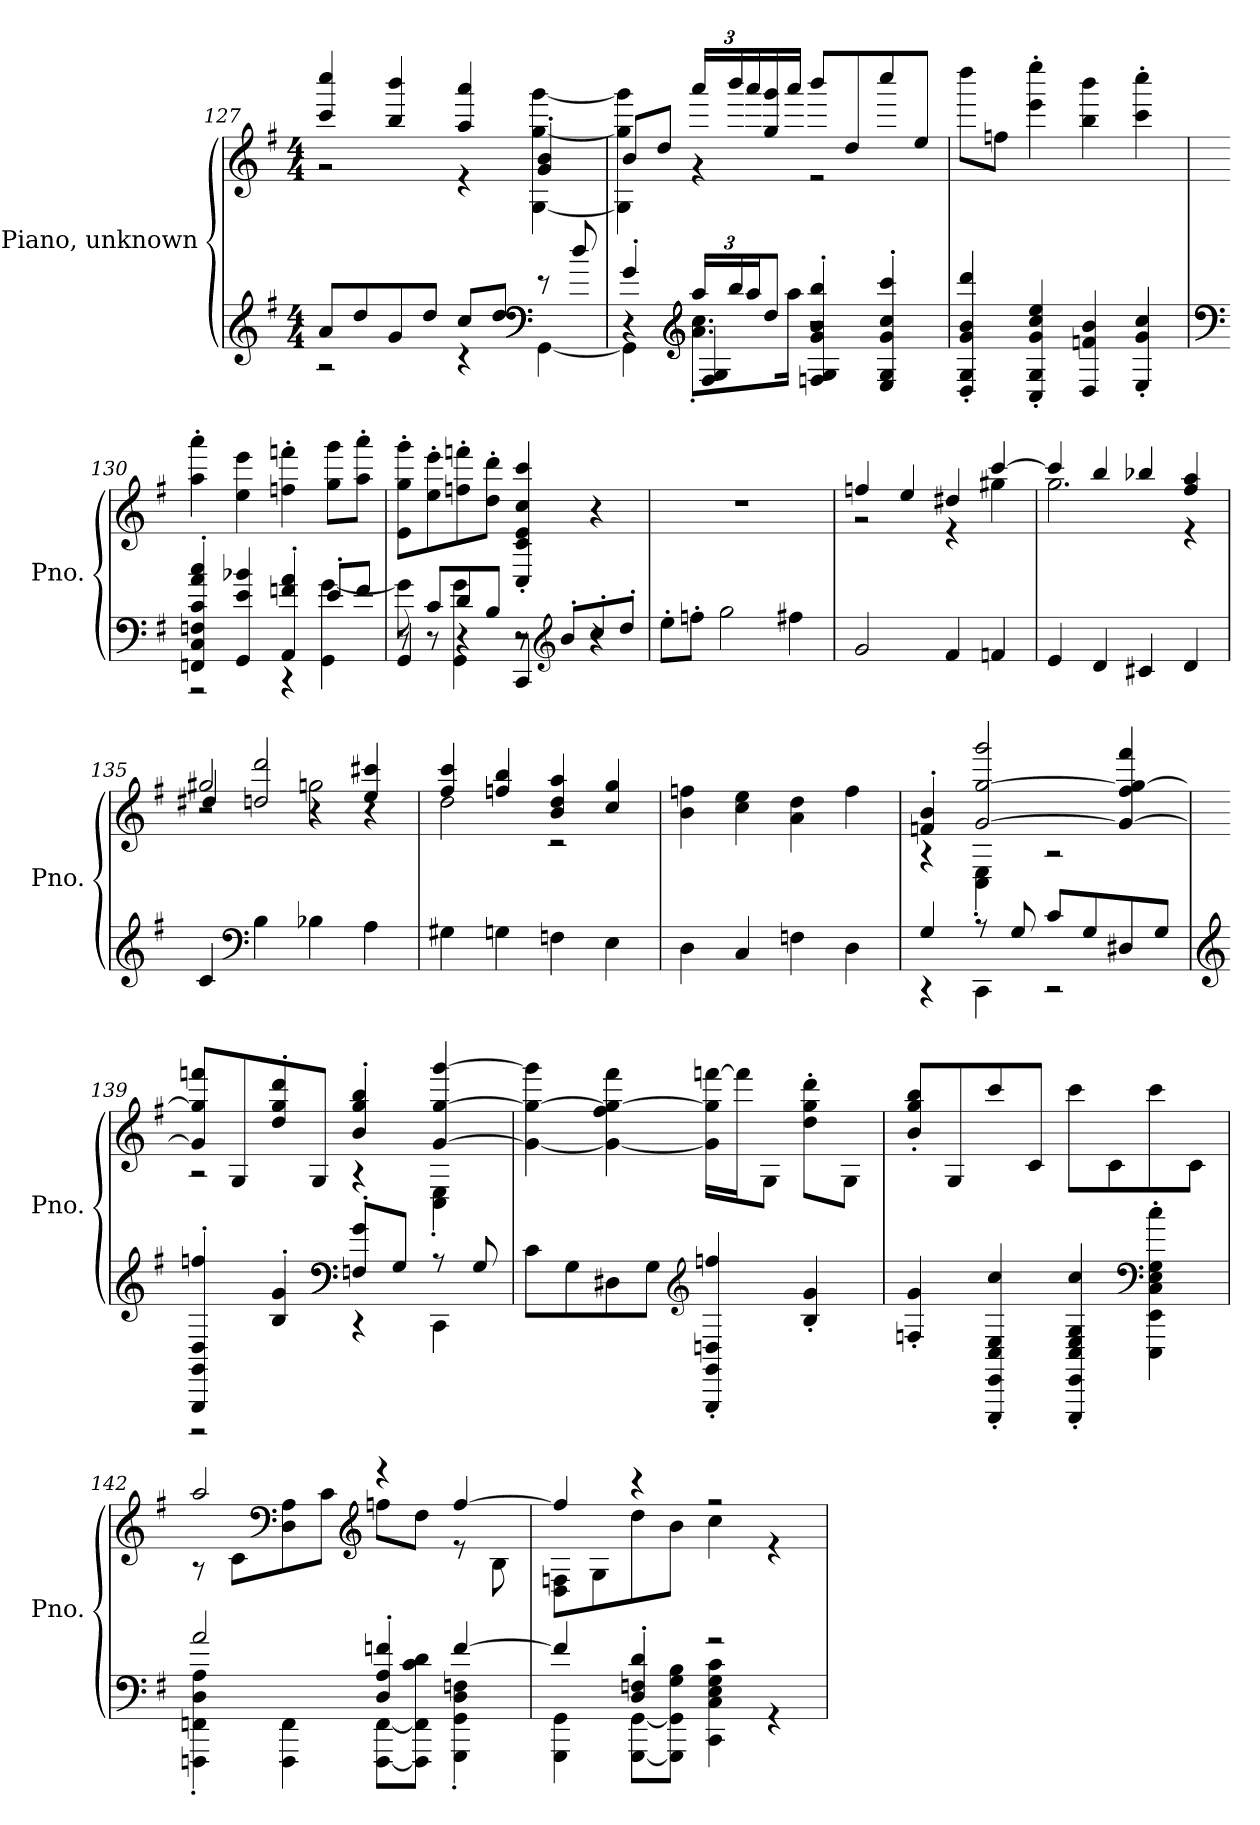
**kern	**kern
*part1	*part1
*staff2	*staff1
*I"Piano, unknown	*
*I'Pno.	*
!!LO:PB:g=z
*clefG2	*clefG2
*k[f#]	*k[f#]
*M4/4	*M4/4
=127	=127
*^	*^
8a/L	2r	4ccc/ 4cccc/	2r
8dd/	.	.	.
8g/	.	4bb/ 4bbb/	.
8dd/J	.	.	.
8cc/L	4r	4aa/ 4aaa/	4r
8dd/J	.	.	.
*clefF4	*	*	*
8r	[4GG\	4g/' 4b/'	[4G\ [4gg\ [4ggg\
8dd/	.	.	.
=128	=128	=128	=128
*	*^	*	*
4g'/	4GG\]	4r	8b/L	4G\] 4gg\] 4ggg\]
.	.	.	8dd/J	.
*clefG2	*	*	*	*
*Xbrackettup	*	*	*Xbrackettup	*
24aa/LL	8.a\' 8.cc\'L	4F#/ 4G/	24aaa/LL	4r
24bb/	.	.	24bbb/	.
24aa/J	.	.	24aaa/	.
8dd/J	.	.	16gg/ 16ggg/	.
.	16aa\Jk	.	16aaa/JJ	.
4Fn/' 4G/' 4g/' 4b/' 4bb/'	2r	2r	8bbb/L	2r
.	.	.	8dd/	.
4E/' 4G/' 4g/' 4cc/' 4ccc/'	.	.	8cccc/	.
.	.	.	8ee/J	.
*v	*v	*v	*	*
*	*v	*v
=129	=129
4D/' 4G/' 4g/' 4b/' 4ddd/'	8dddd\L
.	8ffn\J
4C/' 4G/' 4g/' 4cc/' 4ee/'	4eee\' 4eeee\'
4D/ 4fn/ 4b/	4bb\ 4bbb\
4E/' 4g/' 4cc/'	4ccc\' 4cccc\'
=130	=130
*clefF4	*
*^	*
4FFn/' 4C/' 4Fn/' 4c/' 4a/' 4cc/'	2r	4aa\' 4aaa\'
4GG/ 4e/ 4b-X/	.	4ee\ 4eee\
4AA/' 4fn/' 4a/'	4r	4ffn\' 4fffn\'
8e'/L	4GG\ [4g\	8gg\ 8ggg\L
8f/J	.	8aa\' 8aaa\'J
!!LO:LB:g=z
=131	=131	=131
*	*^	*
8r	8g\]	4GG/	8e\' 8gg\' 8ggg\'L
8c/L	8r	.	8ee\' 8eee\'
8d/	4GG\ 4g\	4r	8ffn\' 8fffn\'
8B/J	.	.	8dd\' 8ddd\'J
8r	2r	4CC/	4C/' 4c/' 4e/' 4cc/' 4ccc/'
*clefG2	*	*	*
8b'/L	.	.	.
8cc'/	.	4r	4r
8dd'/J	.	.	.
*v	*v	*v	*
=132	=132
8ee'\L	1r
8ffn'\J	.
2gg\	.
4ff#X\	.
=133	=133
*	*^
2g/	4ffn/	2r
.	4ee/	.
4f#/	4dd#X/	4r
4fn/	[4ccc/	4gg#X\
=134	=134	=134
4e/	4ccc/]	2.gg\
4d/	4bb/	.
4c#X/	4bb-X/	.
4d/	4ff#/ 4aa/	4r
=135	=135	=135
*	*	*^
4c/	2gg#X/	2r	4dd#X/
*clefF4	*	*	*
4B\	.	.	2ddn/ 2ddd/
4B-X\	4r	2ggn\	.
4A\	4ee/ 4ccc#X/	.	4r
*	*	*v	*v
!!LO:LB:g=z
=136	=136	=136
4G#X\	4ff#/ 4ccc/	2dd\
4Gn\	4ffn/ 4bb/	.
4Fn\	4b/ 4dd/ 4aa/	2r
4E\	4cc/ 4gg/	.
*	*v	*v
=137	=137
4D\	4b\ 4ffn\
4C/	4cc\ 4ee\
4Fn\	4a\ 4dd\
4D\	4ff\
=138	=138
*^	*^
4G/	4r	4fn/' 4b/'	4r
8r	4CC\	[2g/ [2gg/ 2ggg/	4C\' 4E\'
8G/	.	.	.
8c/L	2r	.	2r
8G/	.	.	.
8D#X/	.	4g/_ 4ff#/ 4gg/_ 4fff#/	.
8G/J	.	.	.
=139	=139	=139	=139
*clefG2	*	*	*
4GGG/' 4GG/' 4D/' 4ffn/'	2r	8g/] 8gg/] 8fffn/L	2r
.	.	8G/	.
4B/' 4g/'	.	8dd/' 8gg/' 8ddd/'	.
.	.	8G/J	.
*clefF4	*	*	*
8Fn/' 8g/'L	4r	4b/' 4gg/' 4bb/'	4r
8G/J	.	.	.
8r	4CC\	[4g/ [4gg/ [4ggg/	4C\' 4E\'
8G/	.	.	.
*v	*v	*	*
*	*v	*v
!!LO:LB:g=z
=140	=140
8c\L	4g\_ 4gg\_ 4ggg\]
8G\	.
8D#X\	4g\_ 4ff#\ 4gg\_ 4fff#\
8G\J	.
*clefG2	*
4GGG/' 4GG/' 4Dn/' 4ffn/'	16g\] 16gg\] [16fffn\LL
.	16fff\J]
.	8G\J
4B/' 4g/'	8dd\' 8gg\' 8ddd\'L
.	8G\J
=141	=141
4Fn/' 4g/'	8b/' 8gg/' 8bb/'L
.	8G/
4EEE/' 4EE/' 4C/' 4E/' 4cc/'	8ccc/
.	8c/J
4EEE/' 4EE/' 4C/' 4E/' 4G/' 4cc/'	8ccc\L
.	8c\
*clefF4	*
4EEE\' 4EE\' 4C\' 4E\' 4G\' 4cc\'	8ccc\
.	8c\J
=142	=142
*^	*^
2a/	4FFFn\' 4FFn\' 4D\' 4A\'	2aa/	8r
.	.	.	8c\L
*	*	*clefF4	*
.	4FFF\ 4FF\	.	8D\ 8A\
.	.	.	8c\J
*	*	*clefG2	*
4D/' 4A/' 4fn/'	[8FFF\ [8FF\L	4r	8ffn\L
.	8FFF\] 8FF\] 8c\ 8d\J	.	8dd\J
[4f/	4GGG\' 4GG\' 4D\' 4Fn\'	[4ff/	8r
.	.	.	8B\
!!LO:LB:g=z	!!
=143	=143	=143	=143
4f/]	4GGG\ 4GG\	4ff/]	8D\ 8Fn\L
.	.	.	8G\
4D/' 4Fn/' 4d/'	[8GGG\ [8GG\L	4r	8dd\
.	8GGG\] 8GG\] 8G\ 8B\J	.	8b\J
2r	4CC\ 4C\ 4E\ 4G\ 4c\	2r	4cc\
.	4r	.	4r
*v	*v	*	*
*	*v	*v
=	=
*-	*-
